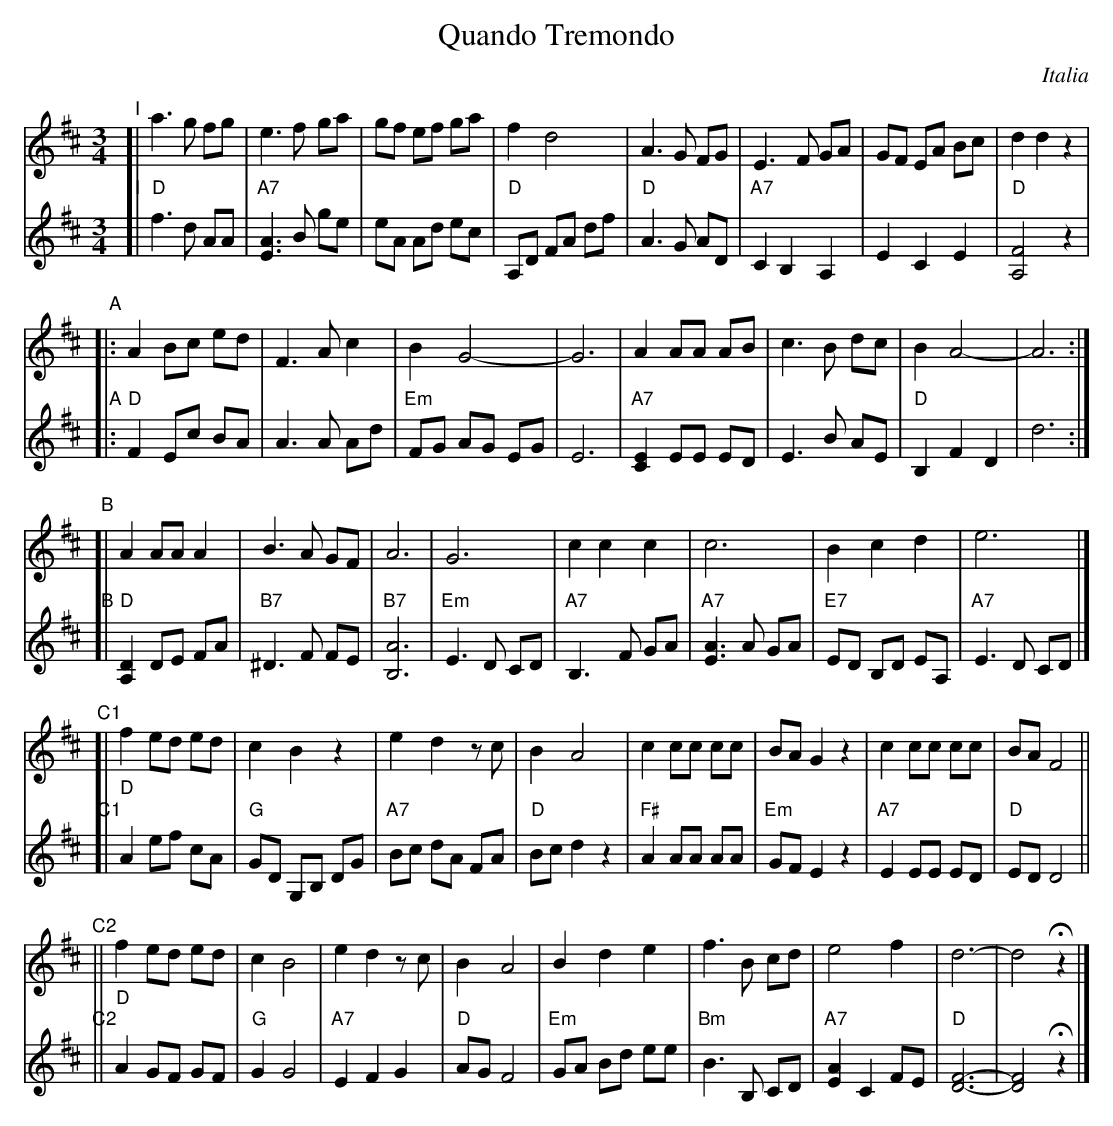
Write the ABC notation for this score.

X:1
T: Quando Tremondo
O: Italia
M: 3/4
L: 1/8
K: D
V: 1
"I"[|\
a3 g fg | e3 f ga | gf ef ga | f2 d4 |\
A3 G FG | E3 F GA | GF EA Bc | d2 d2 z2 |
"A"|:\
A2 Bc ed | F3 A c2 | B2 G4- | G6 |\
A2 AA AB | c3 B dc | B2 A4- | A6 :|
"B"[|\
A2 AA A2 | B3 A GF | A6 | G6 |\
c2 c2 c2 | c6 | B2 c2 d2 | e6 |]
"C1"[|\
f2 ed ed | c2 B2 z2 | e2 d2 zc | B2 A4 |\
c2 cc cc | BA G2 z2 | c2 cc cc | BA F4 ||
"C2"||\
f2 ed ed | c2 B4 | e2 d2 zc | B2 A4 |\
B2 d2 e2 | f3 B cd | e4 f2 | d6- | d4 Hz2 |]
V: 2
"I"[|\
"D"f3 d AA | "A7"[A3E3] B ge | eA Ad ec  | "D"A,D FA df |\
"D"A3 G AD | "A7"C2 B,2 A,2 | E2 C2 E2 | "D"[F4A,4] z2 |
"A"|:\
"D"F2 Ec BA | A3 A Ad | "Em"FG AG EG | E6 |\
"A7"[E2C2] EE ED | E3 B AE |"D"B,2 F2 D2 | d6 :|
"B"[|\
"D"[D2A,2] DE FA | "B7"^D3 F FE | "B7"[A6B,6] | "Em"E3 D CD |\
"A7"B,3 F GA | "A7"[A3E3] A GA | "E7"ED B,D EA, | "A7"E3 D CD |]
"C1"[|\
"D"A2 ef cA | "G"GD G,B, DG | "A7"Bc dA FA | "D"Bc d2 z2 |\
"F#"A2 AA AA | "Em"GF E2 z2 | "A7"E2 EE ED | "D"ED D4 ||
"C2"||\
"D"A2 GF GF | "G"G2 G4 | "A7"E2 F2 G2 | "D"AG F4 |\
"Em"GA Bd ee | "Bm"B3 B, CD | "A7"[A2E2] C2 FE | "D"[F6-D6-] | [F4D4] Hz2 |]
